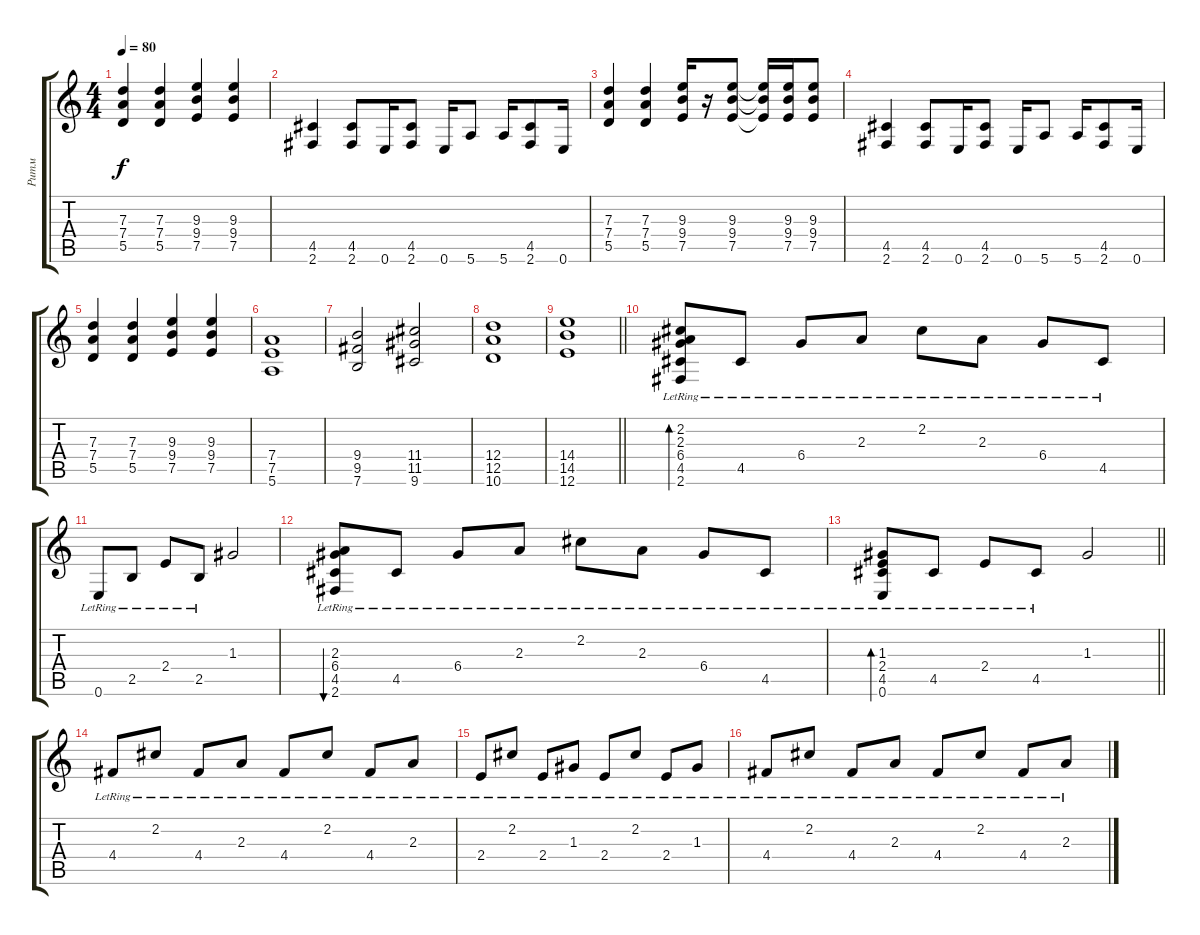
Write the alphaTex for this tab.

\track ("Ритм" "Ритм") {instrument acousticguitarsteel}
\staff {score tabs}
\tuning (E4 B3 G3 D3 A2 E2) {hide}
\ts (4 4)
\tempo 80
\clef g2
\ks c
(7.3 7.4 5.5).4{dy f} (7.3 7.4 5.5).4 (9.3 9.4 7.5).4 (9.3 9.4 7.5).4 |
(4.5 2.6).4 (4.5 2.6).8 0.6.16 (4.5 2.6).8 0.6.16 5.6.8 5.6.16 (4.5 2.6).8 0.6.16 |
(7.3 7.4 5.5).4 (7.3 7.4 5.5).4 (9.3 9.4 7.5).16 r.16 (9.3 9.4 7.5).8 (9.3{t} 9.4{t} 7.5{t}).16 (9.3 9.4 7.5).16 (9.3 9.4 7.5).8 |
(4.5 2.6).4 (4.5 2.6).8 0.6.16 (4.5 2.6).8 0.6.16 5.6.8 5.6.16 (4.5 2.6).8 0.6.16 |
(7.3 7.4 5.5).4 (7.3 7.4 5.5).4 (9.3 9.4 7.5).4 (9.3 9.4 7.5).4 |
(7.4 7.5 5.6).1{instrument distortionguitar} |
(9.4 9.5 7.6).2 (11.4 11.5 9.6).2 |
(12.4 12.5 10.6).1 |
\barLineRight lightlight
(14.4 14.5 12.6).1 |
(2.2{lr} 2.3{lr} 6.4{lr} 4.5{lr} 2.6{lr}).8{bd 480 instrument acousticguitarsteel} 4.5{lr}.8 6.4{lr}.8 2.3{lr}.8 2.2{lr}.8 2.3{lr}.8 6.4{lr}.8 4.5{lr}.8 |
0.6{lr}.8 2.5{lr}.8 2.4{lr}.8 2.5{lr}.8 1.3.2 |
(2.3{lr} 6.4{lr} 4.5{lr} 2.6{lr}).8{bu 480} 4.5{lr}.8 6.4{lr}.8 2.3{lr}.8 2.2{lr}.8 2.3{lr}.8 6.4{lr}.8 4.5{lr}.8 |
\barLineRight lightlight
(1.3{lr} 2.4{lr} 4.5{lr} 0.6).8{bd 480} 4.5{lr}.8 2.4{lr}.8 4.5{lr}.8 1.3.2 |
4.4{lr}.8{volume 10} 2.2{lr}.8 4.4{lr}.8 2.3{lr}.8 4.4{lr}.8 2.2{lr}.8 4.4{lr}.8 2.3{lr}.8 |
2.4{lr}.8 2.2{lr}.8 2.4{lr}.8 1.3{lr}.8 2.4{lr}.8 2.2{lr}.8 2.4{lr}.8 1.3{lr}.8 |
4.4{lr}.8 2.2{lr}.8 4.4{lr}.8 2.3{lr}.8 4.4{lr}.8 2.2{lr}.8 4.4{lr}.8 2.3{lr}.8
